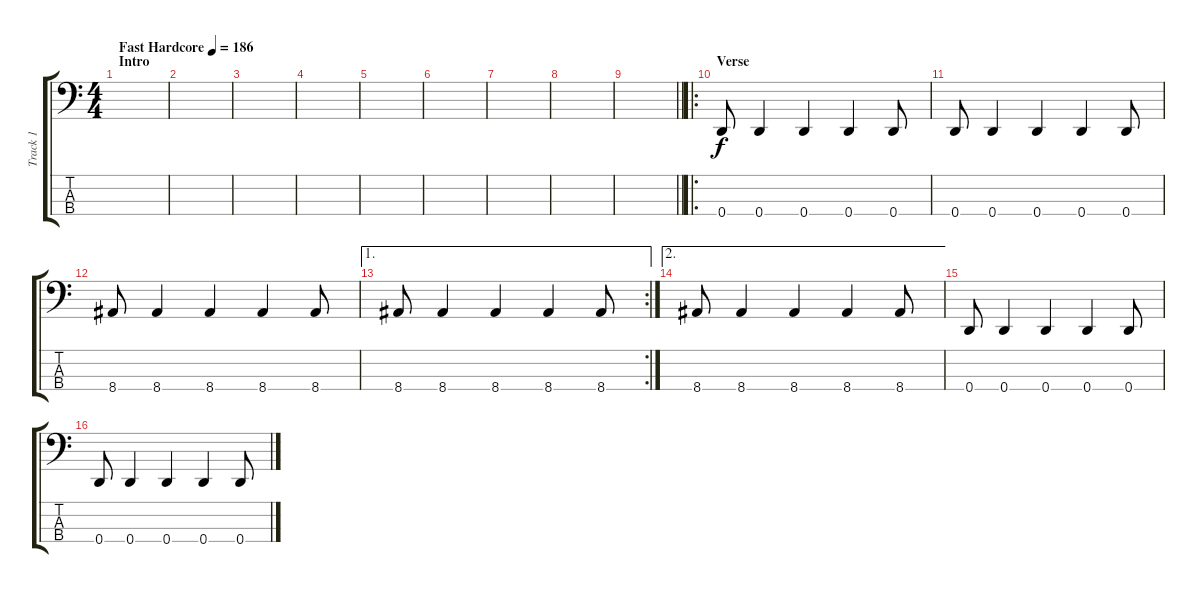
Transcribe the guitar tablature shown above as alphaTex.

\track ("Track 1" "Track 1") {instrument electricbasspick}
\staff {score tabs}
\tuning (G2 D2 A1 D1) {hide}
\ts (4 4)
\section ("" "Intro")
\tempo (186 "Fast Hardcore")
\clef f4
\ks c
|
|
|
|
|
|
|
|
\barLineRight lightlight
|
\ro
\section ("" "Verse")
0.4.8 0.4.4 0.4.4 0.4.4 0.4.8 |
0.4.8 0.4.4 0.4.4 0.4.4 0.4.8 |
8.4.8 8.4.4 8.4.4 8.4.4 8.4.8 |
\ae 1
\rc 2
8.4.8 8.4.4 8.4.4 8.4.4 8.4.8 |
\ae 2
8.4.8 8.4.4 8.4.4 8.4.4 8.4.8 |
0.4.8 0.4.4 0.4.4 0.4.4 0.4.8 |
0.4.8 0.4.4 0.4.4 0.4.4 0.4.8
